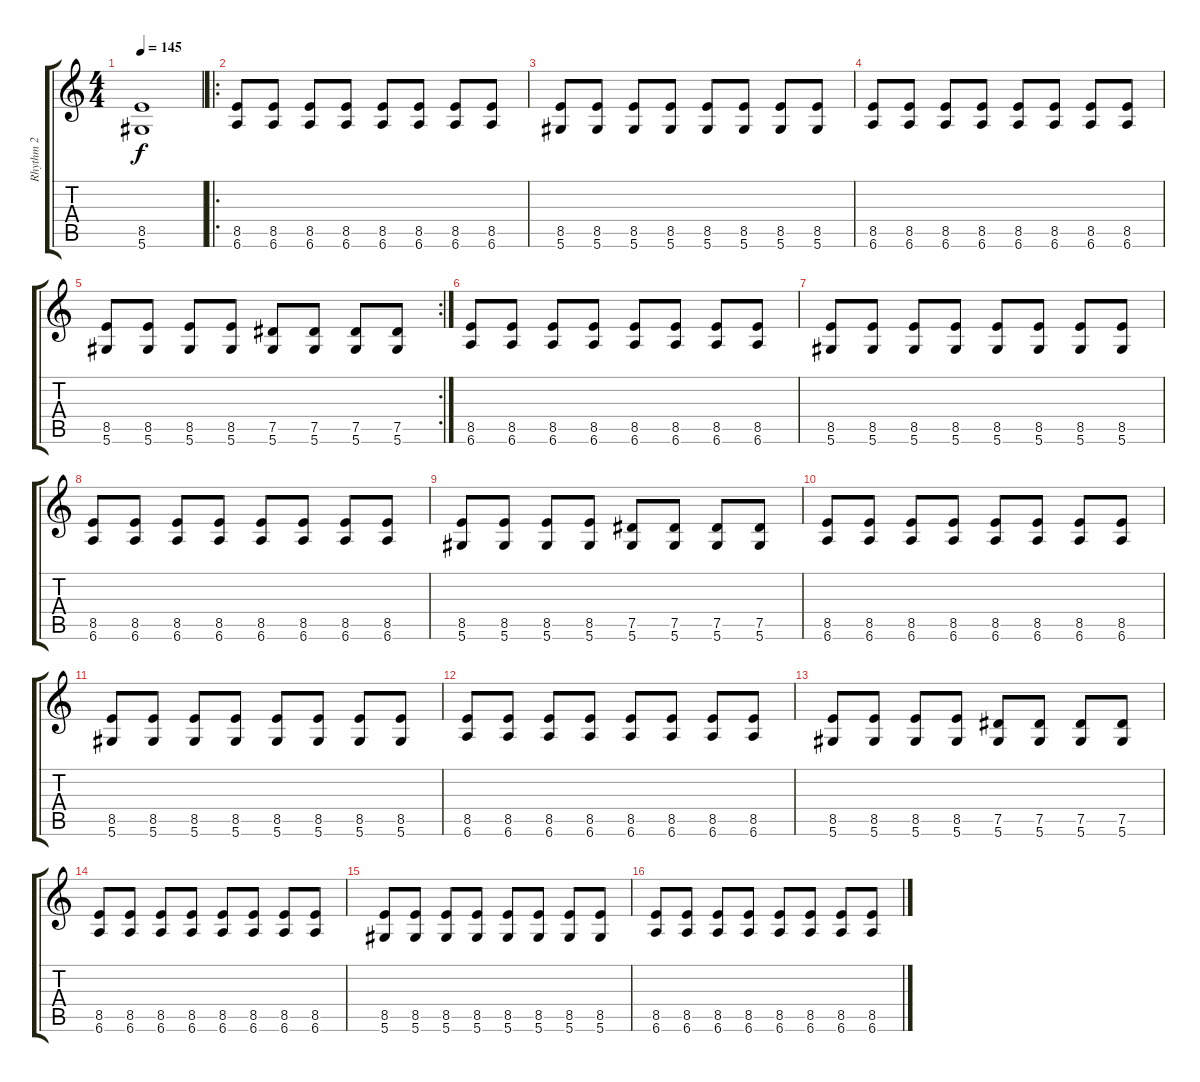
\track ("Rhythm 2" "Rhythm 2") {instrument distortionguitar}
\staff {score tabs}
\tuning (Eb4 Bb3 Gb3 Db3 Ab2 Eb2) {hide}
\ts (4 4)
\tempo 145
\clef g2
\ks c
(8.5 5.6).1{dy f} |
\ro
(8.5 6.6).8 (8.5 6.6).8 (8.5 6.6).8 (8.5 6.6).8 (8.5 6.6).8 (8.5 6.6).8 (8.5 6.6).8 (8.5 6.6).8 |
(8.5 5.6).8 (8.5 5.6).8 (8.5 5.6).8 (8.5 5.6).8 (8.5 5.6).8 (8.5 5.6).8 (8.5 5.6).8 (8.5 5.6).8 |
(8.5 6.6).8 (8.5 6.6).8 (8.5 6.6).8 (8.5 6.6).8 (8.5 6.6).8 (8.5 6.6).8 (8.5 6.6).8 (8.5 6.6).8 |
\rc 2
(8.5 5.6).8 (8.5 5.6).8 (8.5 5.6).8 (8.5 5.6).8 (7.5 5.6).8 (7.5 5.6).8 (7.5 5.6).8 (7.5 5.6).8 |
(8.5 6.6).8 (8.5 6.6).8 (8.5 6.6).8 (8.5 6.6).8 (8.5 6.6).8 (8.5 6.6).8 (8.5 6.6).8 (8.5 6.6).8 |
(8.5 5.6).8 (8.5 5.6).8 (8.5 5.6).8 (8.5 5.6).8 (8.5 5.6).8 (8.5 5.6).8 (8.5 5.6).8 (8.5 5.6).8 |
(8.5 6.6).8 (8.5 6.6).8 (8.5 6.6).8 (8.5 6.6).8 (8.5 6.6).8 (8.5 6.6).8 (8.5 6.6).8 (8.5 6.6).8 |
(8.5 5.6).8 (8.5 5.6).8 (8.5 5.6).8 (8.5 5.6).8 (7.5 5.6).8 (7.5 5.6).8 (7.5 5.6).8 (7.5 5.6).8 |
(8.5 6.6).8 (8.5 6.6).8 (8.5 6.6).8 (8.5 6.6).8 (8.5 6.6).8 (8.5 6.6).8 (8.5 6.6).8 (8.5 6.6).8 |
(8.5 5.6).8 (8.5 5.6).8 (8.5 5.6).8 (8.5 5.6).8 (8.5 5.6).8 (8.5 5.6).8 (8.5 5.6).8 (8.5 5.6).8 |
(8.5 6.6).8 (8.5 6.6).8 (8.5 6.6).8 (8.5 6.6).8 (8.5 6.6).8 (8.5 6.6).8 (8.5 6.6).8 (8.5 6.6).8 |
(8.5 5.6).8 (8.5 5.6).8 (8.5 5.6).8 (8.5 5.6).8 (7.5 5.6).8 (7.5 5.6).8 (7.5 5.6).8 (7.5 5.6).8 |
(8.5 6.6).8 (8.5 6.6).8 (8.5 6.6).8 (8.5 6.6).8 (8.5 6.6).8 (8.5 6.6).8 (8.5 6.6).8 (8.5 6.6).8 |
(8.5 5.6).8 (8.5 5.6).8 (8.5 5.6).8 (8.5 5.6).8 (8.5 5.6).8 (8.5 5.6).8 (8.5 5.6).8 (8.5 5.6).8 |
(8.5 6.6).8 (8.5 6.6).8 (8.5 6.6).8 (8.5 6.6).8 (8.5 6.6).8 (8.5 6.6).8 (8.5 6.6).8 (8.5 6.6).8
